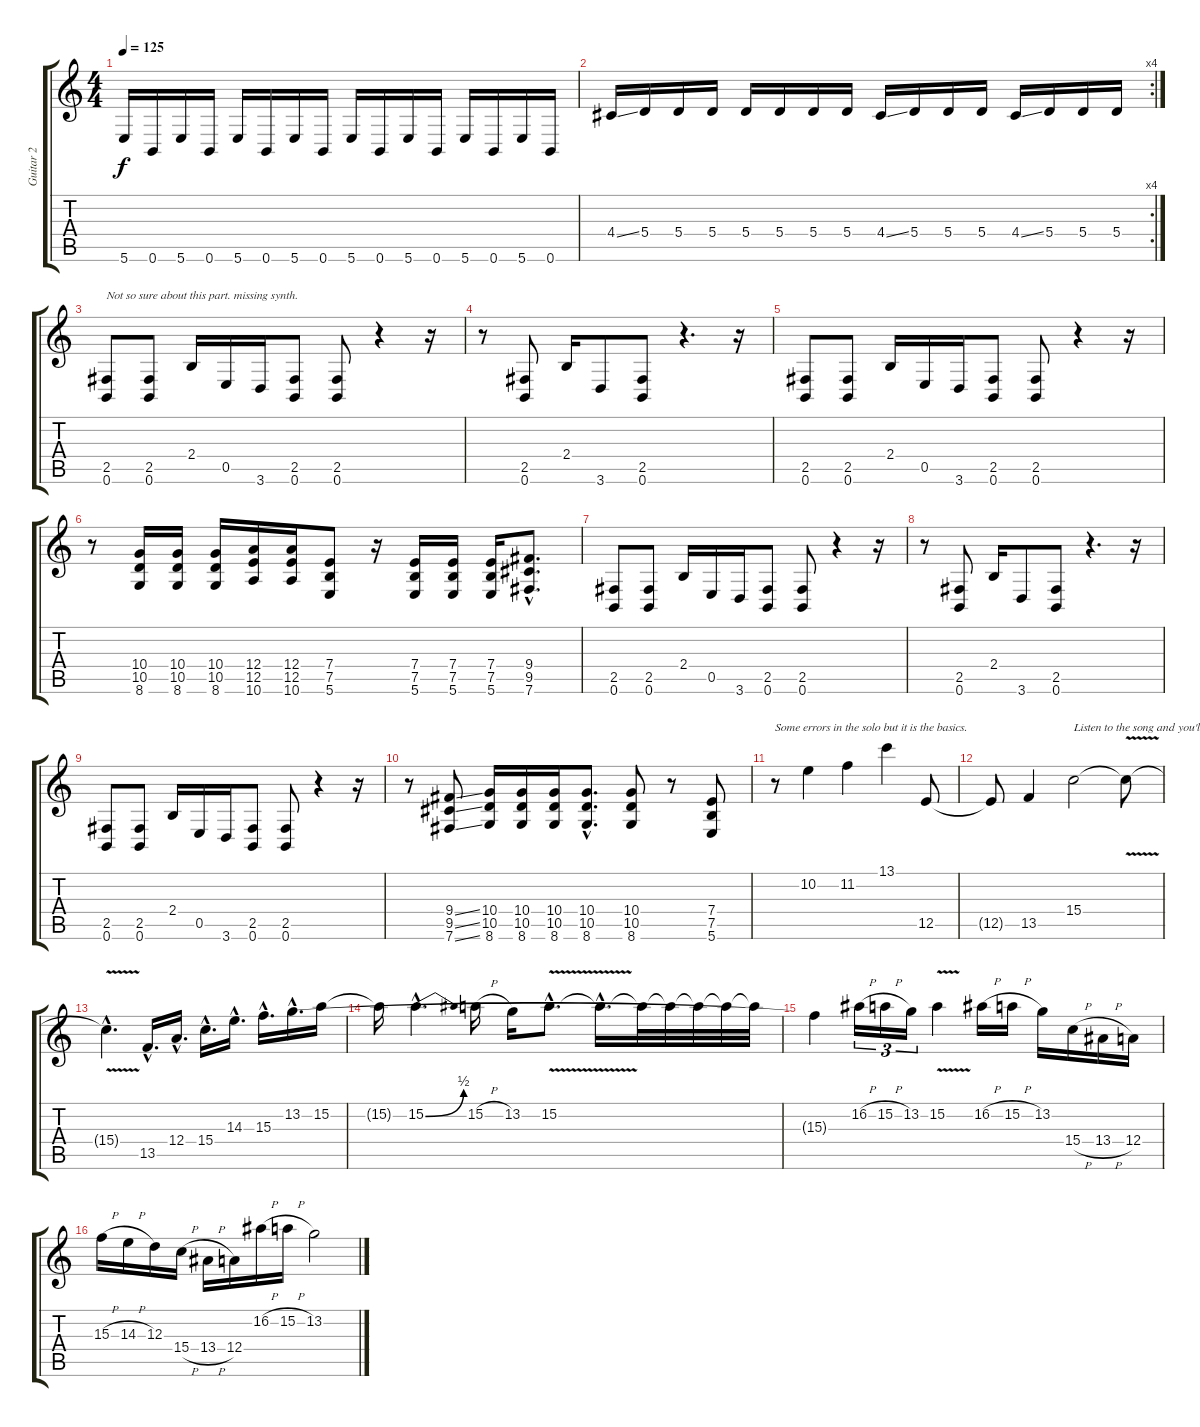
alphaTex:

\track ("Guitar 2" "Guitar 2") {instrument distortionguitar}
\staff {score tabs}
\tuning (B3 Gb3 D3 A2 E2 B1) {hide}
\ts (4 4)
\tempo 125
\clef g2
\ks c
5.6.16{dy f} 0.6.16 5.6.16 0.6.16 5.6.16 0.6.16 5.6.16 0.6.16 5.6.16 0.6.16 5.6.16 0.6.16 5.6.16 0.6.16 5.6.16 0.6.16 |
\rc 4
4.4{ss}.16 5.4.16 5.4.16 5.4.16 5.4.16 5.4.16 5.4.16 5.4.16 4.4{ss}.16 5.4.16 5.4.16 5.4.16 4.4{ss}.16 5.4.16 5.4.16 5.4.16 |
(2.5 0.6).8{txt "Not so sure about this part. missing synth."} (2.5 0.6).8 2.4.16 0.5.16 3.6.16 (2.5 0.6).8 (2.5 0.6).8 r.4 r.16 |
r.8 (2.5 0.6).8 2.4.16 3.6.8 (2.5 0.6).8 r.4{d} r.16 |
(2.5 0.6).8 (2.5 0.6).8 2.4.16 0.5.16 3.6.16 (2.5 0.6).8 (2.5 0.6).8 r.4 r.16 |
r.8 (10.4 10.5 8.6).16 (10.4 10.5 8.6).16 (10.4 10.5 8.6).16 (12.4 12.5 10.6).16 (12.4 12.5 10.6).16 (7.4 7.5 5.6).8 r.16 (7.4 7.5 5.6).16 (7.4 7.5 5.6).16 (7.4 7.5 5.6).16 (9.4{hac} 9.5{hac} 7.6{hac}).8{d} |
(2.5 0.6).8 (2.5 0.6).8 2.4.16 0.5.16 3.6.16 (2.5 0.6).8 (2.5 0.6).8 r.4 r.16 |
r.8 (2.5 0.6).8 2.4.16 3.6.8 (2.5 0.6).8 r.4{d} r.16 |
(2.5 0.6).8 (2.5 0.6).8 2.4.16 0.5.16 3.6.16 (2.5 0.6).8 (2.5 0.6).8 r.4 r.16 |
r.8 (9.4{ss} 9.5{ss} 7.6{ss}).8 (10.4 10.5 8.6).16 (10.4 10.5 8.6).16 (10.4 10.5 8.6).16 (10.4{hac} 10.5{hac} 8.6{hac}).8{d} (10.4 10.5 8.6).8 r.8 (7.4 7.5 5.6).8 |
r.8{txt "Some errors in the solo but it is the basics."} 10.2.4 11.2.4 13.1.4 12.5.8 |
12.5{t}.8 13.5.4 15.4.2{txt "Listen to the song and you'll figure it out"} 15.4{v t}.8 |
15.4{v hac t}.4{d} 13.5{hac}.16{d} 12.4{hac}.16{d} 15.4{hac}.16{d} 14.3{hac}.16{d} 15.3{hac}.16{d} 13.2{hac}.16{d} 15.2.16 |
15.2{t}.16 15.2{be (bend 0 0 60 2) hac}.4{d} 15.2{h}.16 13.2.16 15.2{v hac}.8{d} 15.2{hac t}.16{d} 15.2{t}.32 15.2{t}.32 15.2{t}.32 15.2{t}.32 15.2{t}.32 |
15.3{t}.4 16.2{h}.16{tu (3 2)} 15.2{h}.16{tu (3 2)} 13.2.16{tu (3 2)} 15.2{v}.4 16.2{h}.16 15.2{h}.16 13.2.16 15.4{h}.16 13.4{h}.16 12.4.16 |
15.3{h}.16 14.3{h}.16 12.3.16 15.4{h}.16 13.4{h}.16 12.4.16 16.2{h}.16 15.2{h}.16 13.2.2
